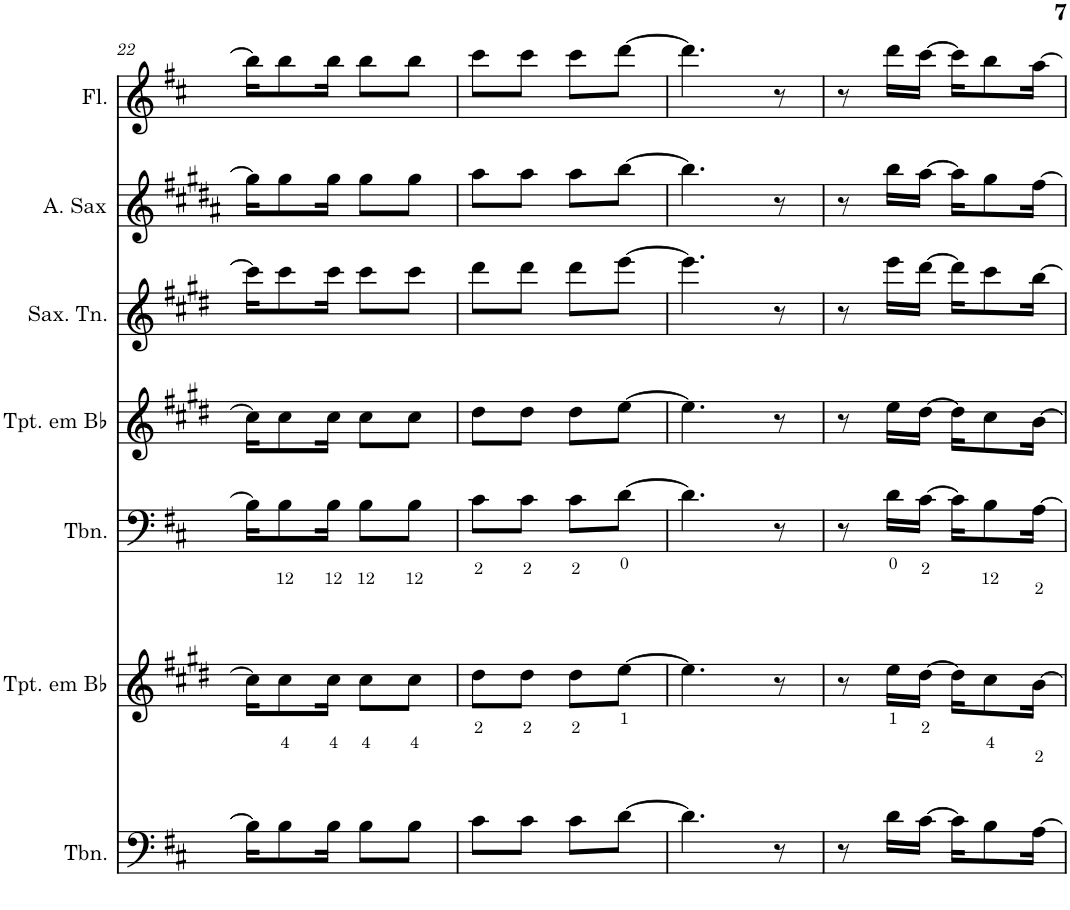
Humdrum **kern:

**kern	**kern	**kern	**kern	**kern	**kern	**kern
*part7	*part6	*part5	*part4	*part3	*part2	*part1
*staff7	*staff6	*staff5	*staff4	*staff3	*staff2	*staff1
*I"Trombone	*I"Trompete em Bb	*I"Trombone	*I"Trompete em Bb	*I"Saxofone Tenor	*I"Saxofone Alto	*I"Flauta Transversal
*I'Tbn.	*I'Tpt. em Bb	*I'Tbn.	*I'Tpt. em Bb	*I'Sax. Tn.	*	*I'Fl.
!!LO:PB:g=z
*clefF4	*clefG2	*clefF4	*clefG2	*clefG2	*clefG2	*clefG2
*	*Trd1c2	*	*Trd1c2	*Trd8c14	*Trd5c9	*
*k[f#c#]	*k[f#c#g#d#]	*k[f#c#]	*k[f#c#g#d#]	*k[f#c#g#d#]	*k[f#c#g#d#a#]	*k[f#c#]
*M2/4	*M2/4	*M2/4	*M2/4	*M2/4	*M2/4	*M2/4
=22	=22	=22	=22	=22	=22	=22
16B\KL]	16cc#\KL]	16B\KL]	16cc#\KL]	16ccc#\KL]	16gg#\KL]	16bb\KL]
8B\	8cc#\	8B\	8cc#\	8ccc#\	8gg#\	8bb\
16B\Jk	16cc#\Jk	16B\Jk	16cc#\Jk	16ccc#\Jk	16gg#\Jk	16bb\Jk
8B\L	8cc#\L	8B\L	8cc#\L	8ccc#\L	8gg#\L	8bb\L
8B\J	8cc#\J	8B\J	8cc#\J	8ccc#\J	8gg#\J	8bb\J
=23	=23	=23	=23	=23	=23	=23
8c#\L	8dd#\L	8c#\L	8dd#\L	8ddd#\L	8aa#\L	8ccc#\L
8c#\J	8dd#\J	8c#\J	8dd#\J	8ddd#\J	8aa#\J	8ccc#\J
8c#\L	8dd#\L	8c#\L	8dd#\L	8ddd#\L	8aa#\L	8ccc#\L
[8d\J	[8ee\J	[8d\J	[8ee\J	[8eee\J	[8bb\J	[8ddd\J
=24	=24	=24	=24	=24	=24	=24
4.d\]	4.ee\]	4.d\]	4.ee\]	4.eee\]	4.bb\]	4.ddd\]
8r	8r	8r	8r	8r	8r	8r
=25	=25	=25	=25	=25	=25	=25
8r	8r	8r	8r	8r	8r	8r
16d\LL	16ee\LL	16d\LL	16ee\LL	16eee\LL	16bb\LL	16ddd\LL
[16c#\JJ	[16dd#\JJ	[16c#\JJ	[16dd#\JJ	[16ddd#\JJ	[16aa#\JJ	[16ccc#\JJ
16c#\KL]	16dd#\KL]	16c#\KL]	16dd#\KL]	16ddd#\KL]	16aa#\KL]	16ccc#\KL]
8B\	8cc#\	8B\	8cc#\	8ccc#\	8gg#\	8bb\
[16A\Jk	[16b\Jk	[16A\Jk	[16b\Jk	[16bb\Jk	[16ff#\Jk	[16aa\Jk
=	=	=	=	=	=	=
*-	*-	*-	*-	*-	*-	*-
